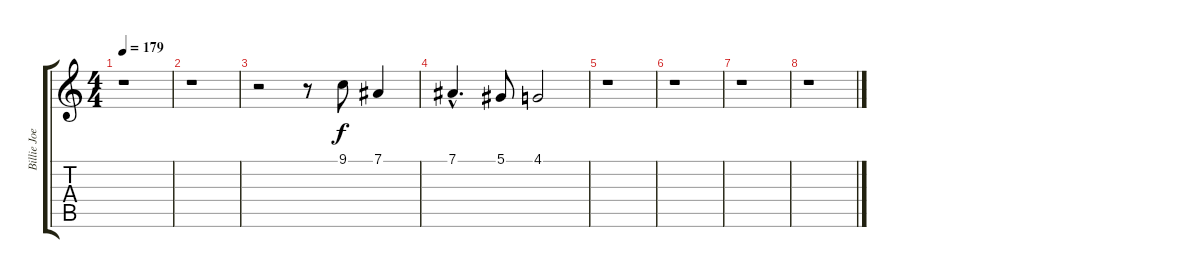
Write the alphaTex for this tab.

\track ("Billie Joe (Vocals)" "Billie Joe") {instrument drawbarorgan}
\staff {score tabs}
\tuning (Eb4 Bb3 Gb3 Db3 Ab2 Eb2) {hide}
\ts (4 4)
\tempo 179
\clef g2
\ks c
r.1{dy f} |
r.1 |
r.2 r.8 9.1.8 7.1.4 |
7.1{hac}.4{d} 5.1.8 4.1.2 |
r.1 |
r.1 |
r.1 |
r.1
